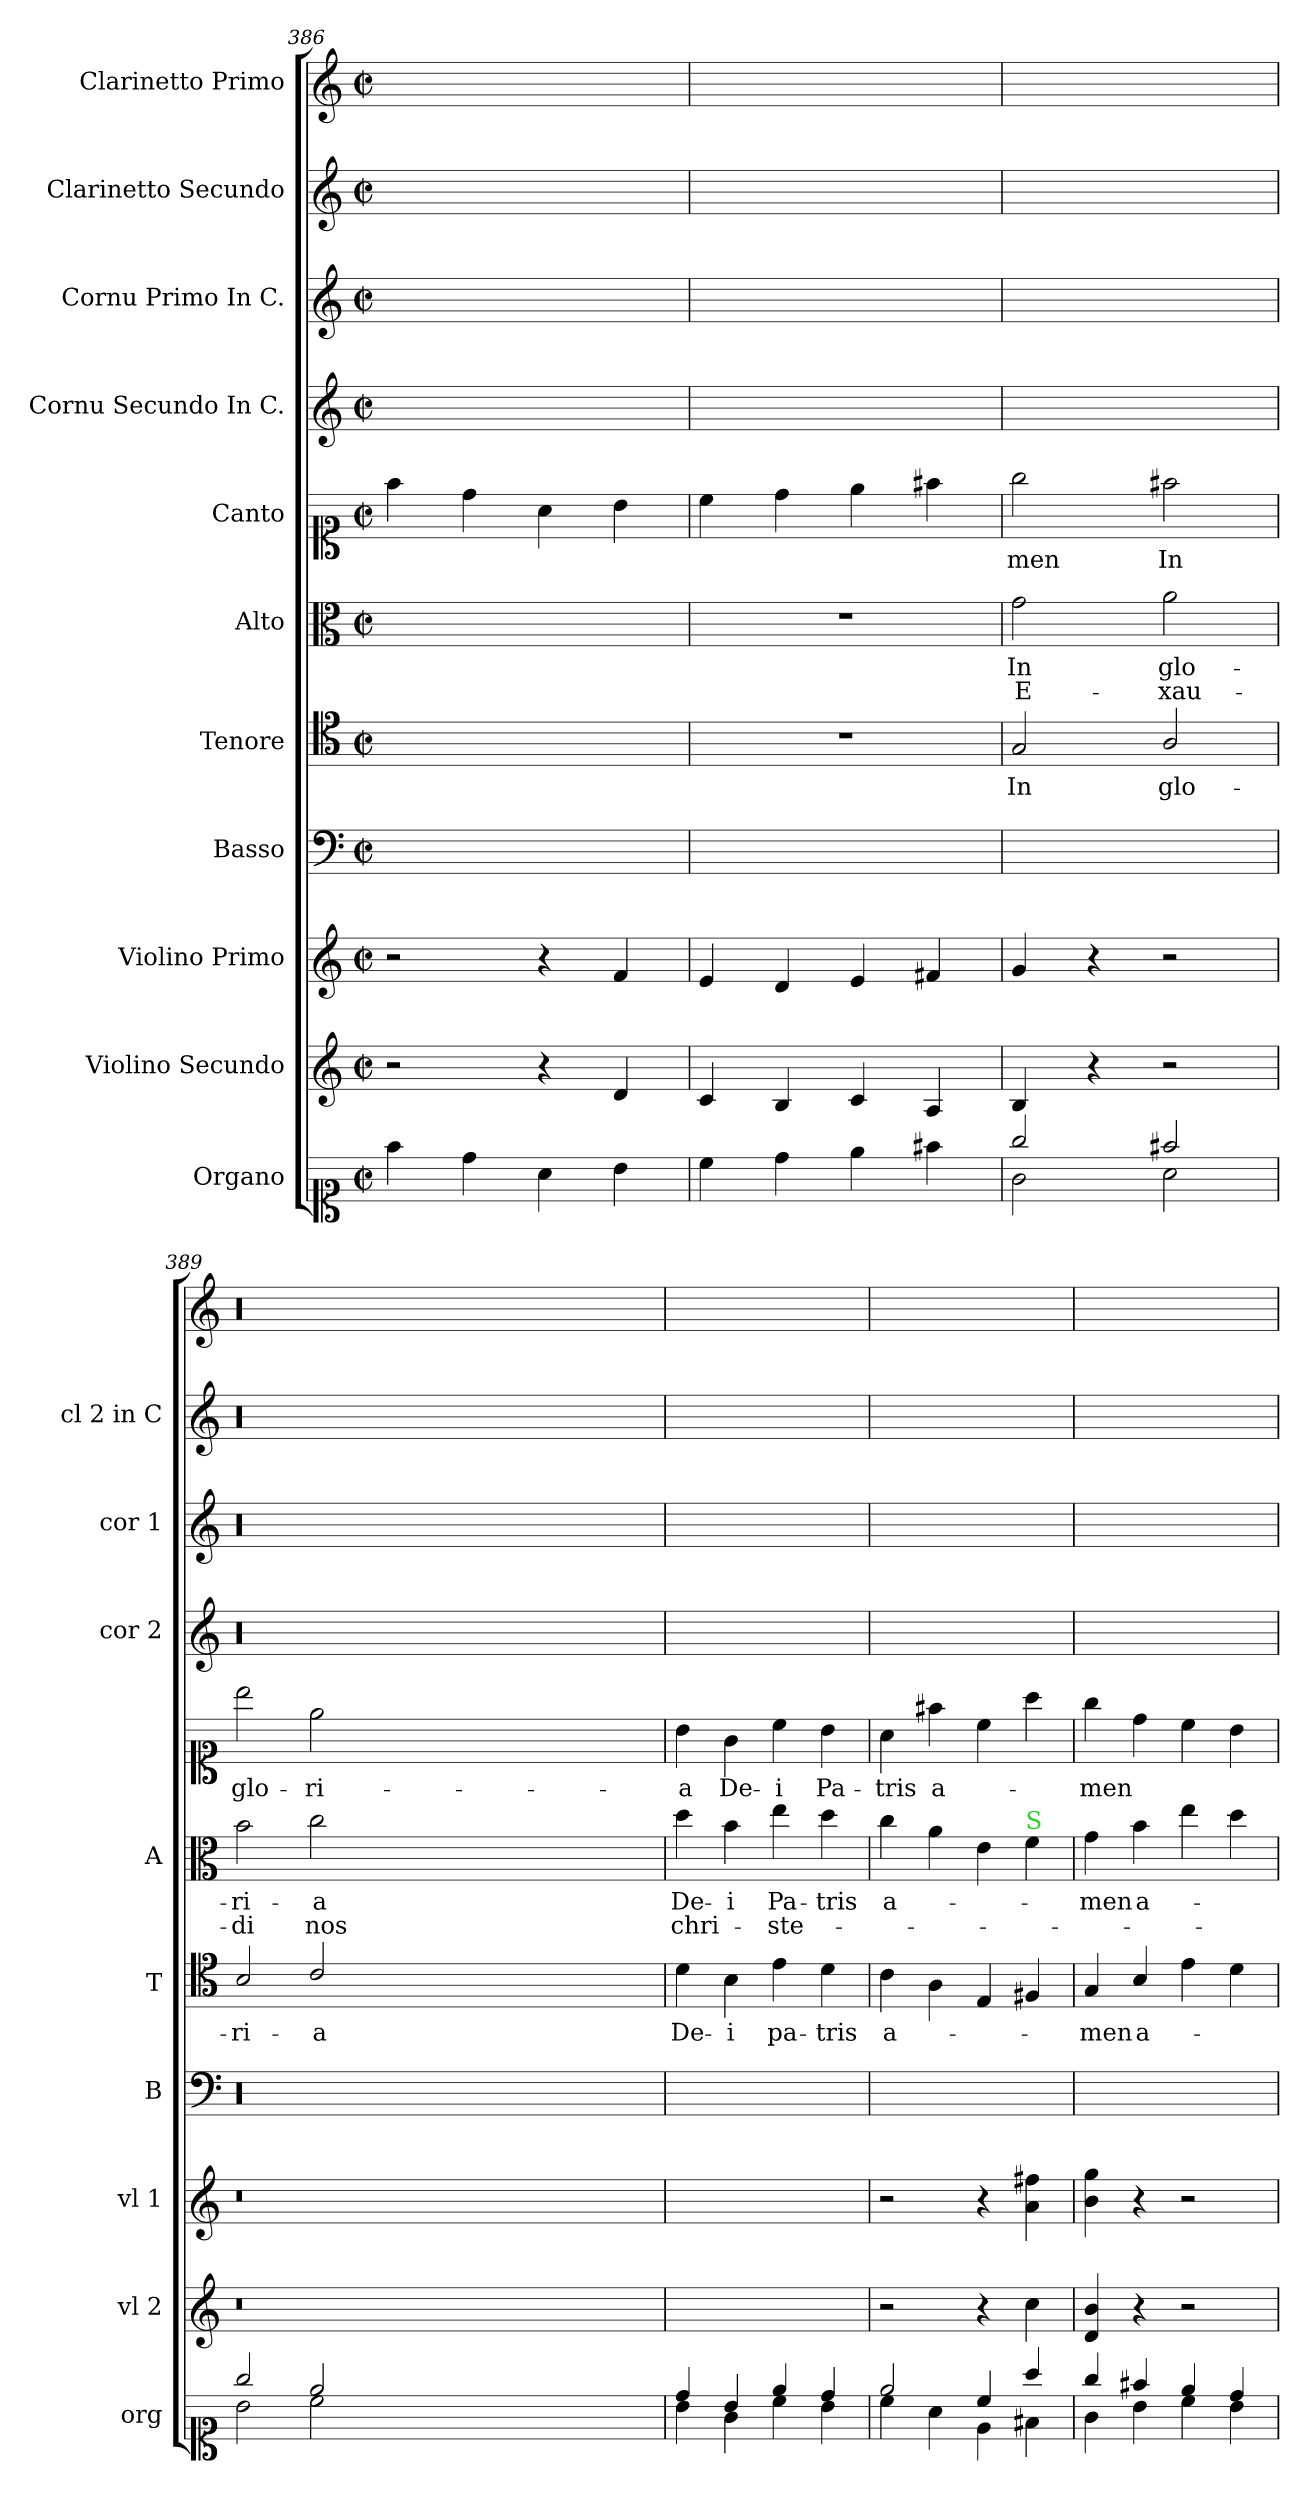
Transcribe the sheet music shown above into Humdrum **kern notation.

**kern	**kern	**kern	**kern	**kern	**text	**kern	**text	**text	**kern	**text	**kern	**kern	**kern	**kern
*part11	*part10	*part9	*part8	*part7	*part7	*part6	*part6	*part6	*part5	*part5	*part4	*part3	*part2	*part1
*staff11	*staff10	*staff9	*staff8	*staff7	*staff7	*staff6	*staff6	*staff6	*staff5	*staff5	*staff4	*staff3	*staff2	*staff1
*I"Organo	*I"Violino Secundo	*I"Violino Primo	*I"Basso	*I"Tenore	*	*I"Alto	*	*	*I"Canto	*	*I"Cornu Secundo In C.	*I"Cornu Primo In C.	*I"Clarinetto Secundo	*I"Clarinetto Primo
*I'org	*I'vl 2	*I'vl 1	*I'B	*I'T	*	*I'A	*	*	*	*	*I'cor 2	*I'cor 1	*I'cl 2 in C	*
*clefC1	*clefG2	*clefG2	*clefF4	*clefC4	*	*clefC3	*	*	*clefC1	*	*clefG2	*clefG2	*clefG2	*clefG2
*k[]	*k[]	*k[]	*k[]	*k[]	*	*k[]	*	*	*k[]	*	*k[]	*k[]	*k[]	*k[]
*M2/2	*M2/2	*M2/2	*M2/2	*M2/2	*	*M2/2	*	*	*M2/2	*	*M2/2	*M2/2	*M2/2	*M2/2
*met(c|)	*met(c|)	*met(c|)	*met(c|)	*met(c|)	*	*met(c|)	*	*	*met(c|)	*	*met(c|)	*met(c|)	*met(c|)	*met(c|)
=386	=386	=386	=386	=386	=386	=386	=386	=386	=386	=386	=386	=386	=386	=386
4ff\	2r	2r	1ryy	1ryy	.	1ryy	.	.	4ff\	.	1ryy	1ryy	1ryy	1ryy
4dd\	.	.	.	.	.	.	.	.	4dd\	.	.	.	.	.
4a\	4r	4r	.	.	.	.	.	.	4a\	.	.	.	.	.
4b\	4d/	4f/	.	.	.	.	.	.	4b\	.	.	.	.	.
=387	=387	=387	=387	=387	=387	=387	=387	=387	=387	=387	=387	=387	=387	=387
4cc\	4c/	4e/	1ryy	1r	.	1r	.	.	4cc\	.	1ryy	1ryy	1ryy	1ryy
4dd\	4B/	4d/	.	.	.	.	.	.	4dd\	.	.	.	.	.
4ee\	4c/	4e/	.	.	.	.	.	.	4ee\	.	.	.	.	.
4ff#X\	4A/	4f#X/	.	.	.	.	.	.	4ff#X\	.	.	.	.	.
=388	=388	=388	=388	=388	=388	=388	=388	=388	=388	=388	=388	=388	=388	=388
*^	*	*	*	*	*	*	*	*	*	*	*	*	*	*
2gg/	2g\	4B/	4g/	1ryy	2G/	In	2g\	In	E-	2gg\	-men	1ryy	1ryy	1ryy	1ryy
.	.	4r	4r	.	.	.	.	.	.	.	.	.	.	.	.
2ff#X/	2a\	2r	2r	.	2A/	glo-	2a\	glo-	-xau-	2ff#X\	In	.	.	.	.
=389	=389	=389	=389	=389	=389	=389	=389	=389	=389	=389	=389	=389	=389	=389	=389
2gg/	2b\	0r	0r	00r	2B/	-ri-	2b\	-ri-	-di	2bb\	glo-	00r	00r	00r	00r
2ee/	2cc\	.	.	.	2c/	-a	2cc\	-a	nos	2ee\	-ri-	.	.	.	.
0.ryy	0.ryy	.	.	.	0.ryy	.	0.ryy	.	.	0.ryy	.	.	.	.	.
.	.	0ryy	0ryy	.	.	.	.	.	.	.	.	.	.	.	.
=390	=390	=390	=390	=390	=390	=390	=390	=390	=390	=390	=390	=390	=390	=390	=390
4dd/	4b\	1ryy	1ryy	1ryy	4d\	De-	4dd\	De-	chri-	4b\	-a	1ryy	1ryy	1ryy	1ryy
4b/	4g\	.	.	.	4B\	-i	4b\	-i	.	4g\	De-	.	.	.	.
4ee/	4cc\	.	.	.	4e\	pa-	4ee\	Pa-	-ste-	4cc\	-i	.	.	.	.
4dd/	4b\	.	.	.	4d\	-tris	4dd\	-tris	.	4b\	Pa-	.	.	.	.
=391	=391	=391	=391	=391	=391	=391	=391	=391	=391	=391	=391	=391	=391	=391	=391
2ee/	4cc\	2r	2r	1ryy	4c\	a-	4cc\	a-	.	4a\	-tris	1ryy	1ryy	1ryy	1ryy
.	4a\	.	.	.	4A\	.	4a\	.	.	4ff#X\	a-	.	.	.	.
4cc/	4e\	4r	4r	.	4E/	.	4e\	.	.	4cc\	.	.	.	.	.
!	!	!	!	!	!	!	!LO:TX:a:color=limegreen:t=S	!	!	!	!	!	!	!	!
4aa/	4f#X\	4cc\	4a\ 4ff#X\	.	4F#X/	.	4f\	.	.	4aa\	.	.	.	.	.
=392	=392	=392	=392	=392	=392	=392	=392	=392	=392	=392	=392	=392	=392	=392	=392
4gg/	4g\	4d/ 4b/	4b\ 4gg\	1ryy	4G/	-men	4g\	-men	.	4gg\	-men	1ryy	1ryy	1ryy	1ryy
4ff#X/	4b\	4r	4r	.	4B/	a-	4b\	a-	.	4dd\	.	.	.	.	.
4ee/	4cc\	2r	2r	.	4e\	.	4ee\	.	.	4cc\	.	.	.	.	.
4dd/	4b\	.	.	.	4d\	.	4dd\	.	.	4b\	.	.	.	.	.
*v	*v	*	*	*	*	*	*	*	*	*	*	*	*	*	*
=	=	=	=	=	=	=	=	=	=	=	=	=	=	=
*-	*-	*-	*-	*-	*-	*-	*-	*-	*-	*-	*-	*-	*-	*-
